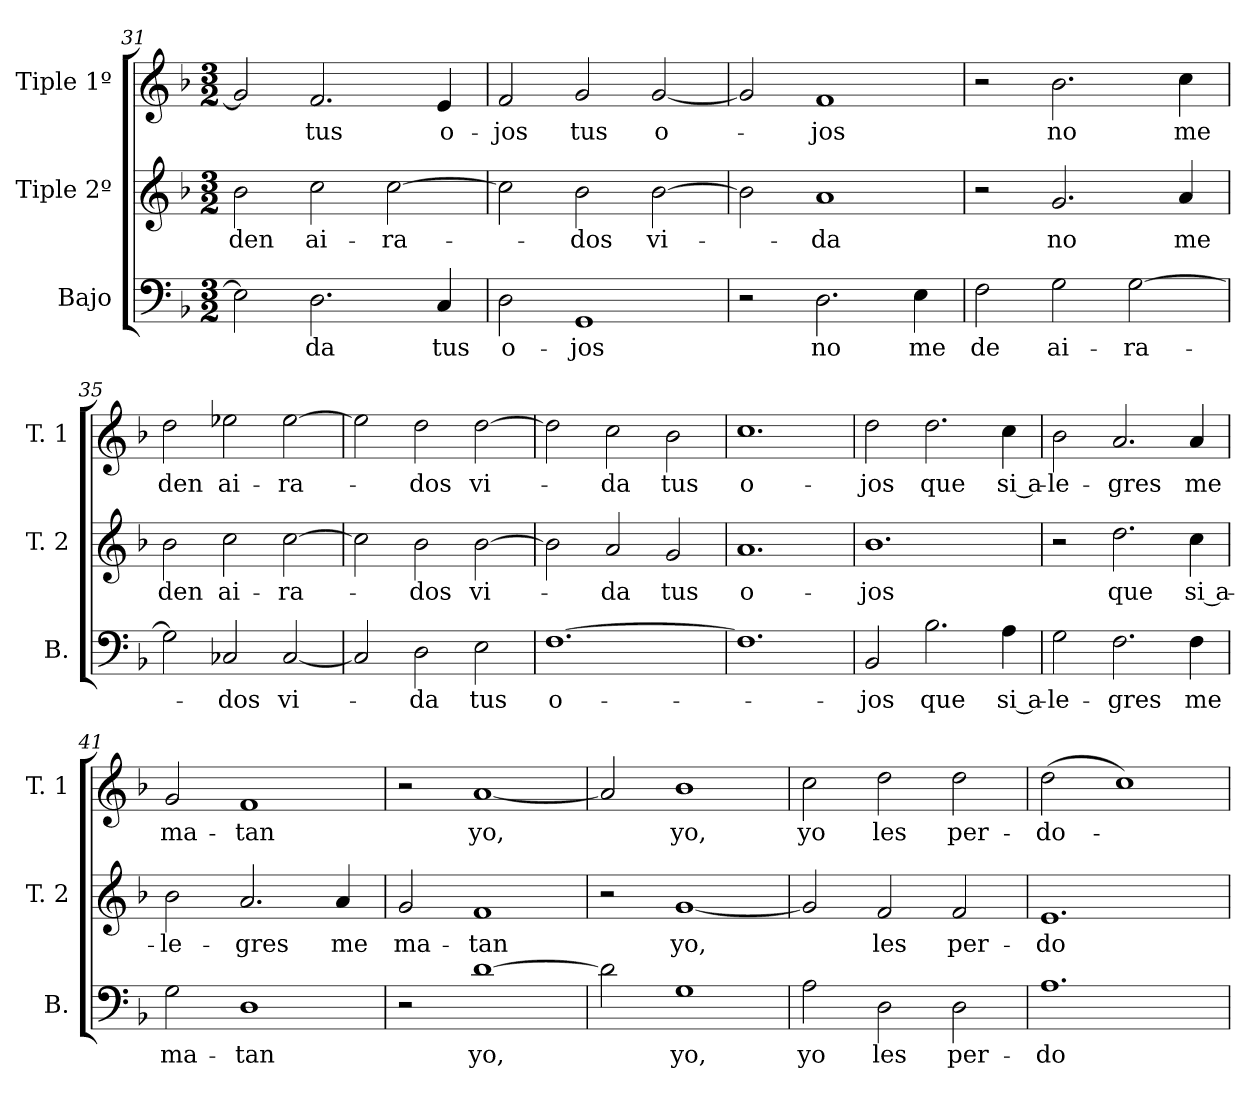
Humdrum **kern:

**kern	**text	**kern	**text	**kern	**text
*part3	*part3	*part2	*part2	*part1	*part1
*staff3	*staff3	*staff2	*staff2	*staff1	*staff1
*I"Bajo	*	*I"Tiple 2º	*	*I"Tiple 1º	*
*I'B.	*	*I'T. 2	*	*I'T. 1	*
*clefF4	*	*clefG2	*	*clefG2	*
*k[b-]	*	*k[b-]	*	*k[b-]	*
*M3/2	*	*M3/2	*	*M3/2	*
=31	=31	=31	=31	=31	=31
2E-]	.	2b-	den	2g]	.
2.D	-da	2cc	ai-	2.f	tus
.	.	[2cc	-ra-	.	.
4C	tus	.	.	4e	o-
=32	=32	=32	=32	=32	=32
2D	o-	2cc]	.	2f	-jos
1GG	-jos	2b-	-dos	2g	tus
.	.	[2b-	vi-	[2g	o-
=33	=33	=33	=33	=33	=33
2r	.	2b-]	.	2g]	.
2.D	no	1a	-da	1f	-jos
4E	me	.	.	.	.
=34	=34	=34	=34	=34	=34
2F	de	2r	.	2r	.
2G	ai-	2.g	no	2.b-	no
[2G	-ra-	.	.	.	.
.	.	4a	me	4cc	me
=35	=35	=35	=35	=35	=35
2G]	.	2b-	den	2dd	den
2C-X	-dos	2cc	ai-	2ee-X	ai-
[2C-	vi-	[2cc	-ra-	[2ee-	-ra-
=36	=36	=36	=36	=36	=36
2C-]	.	2cc]	.	2ee-]	.
2D	-da	2b-	-dos	2dd	-dos
2E	tus	[2b-	vi-	[2dd	vi-
=37	=37	=37	=37	=37	=37
[1.F	o-	2b-]	.	2dd]	.
.	.	2a	-da	2cc	-da
.	.	2g	tus	2b-	tus
=38	=38	=38	=38	=38	=38
1.F]	.	1.a	o-	1.cc	o-
=39	=39	=39	=39	=39	=39
2BB-	-jos	1.b-	-jos	2dd	-jos
2.B-	que	.	.	2.dd	que
4A	si a-	.	.	4cc	si a-
=40	=40	=40	=40	=40	=40
2G	-le-	2r	.	2b-	-le-
2.F	-gres	2.dd	que	2.a	-gres
4F	me	4cc	si a-	4a	me
=41	=41	=41	=41	=41	=41
2G	ma-	2b-	-le-	2g	ma-
1D	-tan	2.a	-gres	1f	-tan
.	.	4a	me	.	.
=42	=42	=42	=42	=42	=42
2r	.	2g	ma-	2r	.
[1d	yo,	1f	-tan	[1a	yo,
=43	=43	=43	=43	=43	=43
2d]	.	2r	.	2a]	.
1G	yo,	[1g	yo,	1b-	yo,
=44	=44	=44	=44	=44	=44
2A	yo	2g]	.	2cc	yo
2D	les	2f	les	2dd	les
2D	per-	2f	per-	2dd	per-
=45	=45	=45	=45	=45	=45
1.A	-do-	1.e	-do-	(2dd	-do-
.	.	.	.	1cc)	.
=	=	=	=	=	=
*-	*-	*-	*-	*-	*-
